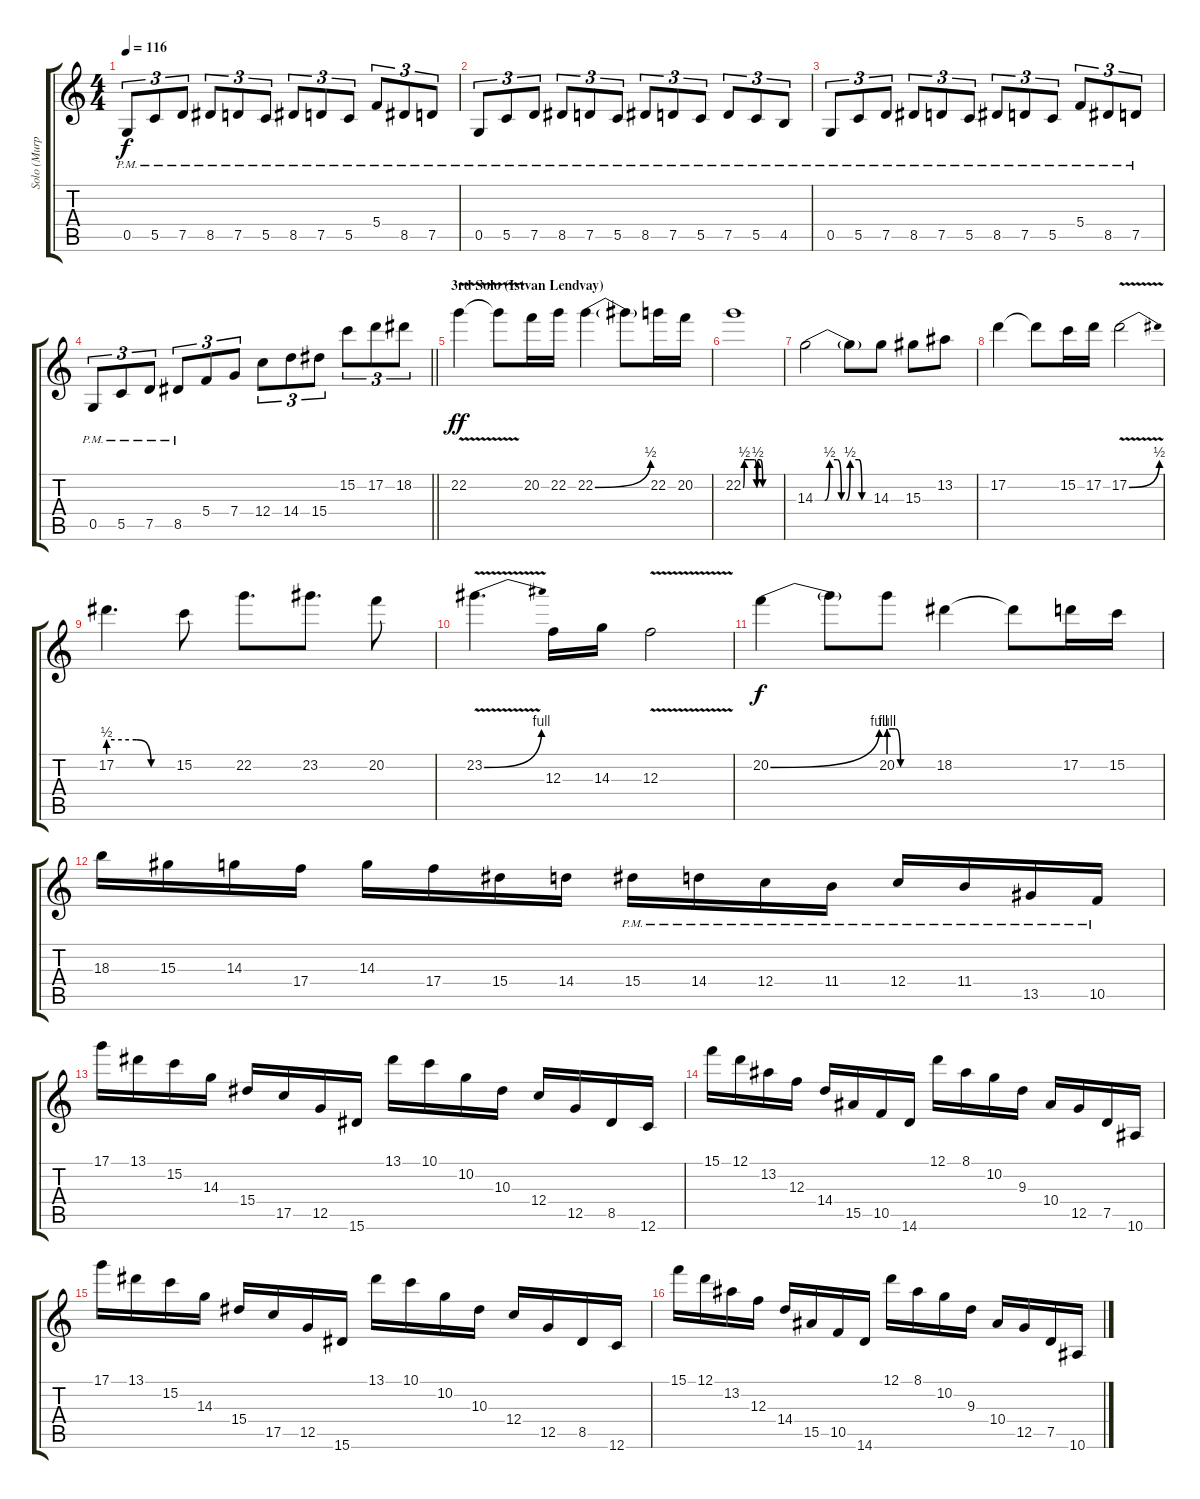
\track ("Solo (Murphy/Lendvay/Suzuki)" "Solo (Murp") {instrument overdrivenguitar}
\staff {score tabs}
\tuning (D4 A3 F3 C3 G2 C2) {hide}
\ts (4 4)
\tempo 116
\clef g2
\ks c
0.5{pm}.8{tu (3 2) dy f volume 15} 5.5{pm}.8{tu (3 2)} 7.5{pm}.8{tu (3 2)} 8.5{pm}.8{tu (3 2)} 7.5{pm}.8{tu (3 2)} 5.5{pm}.8{tu (3 2)} 8.5{pm}.8{tu (3 2)} 7.5{pm}.8{tu (3 2)} 5.5{pm}.8{tu (3 2)} 5.4{pm}.8{tu (3 2)} 8.5{pm}.8{tu (3 2)} 7.5{pm}.8{tu (3 2)} |
0.5{pm}.8{tu (3 2)} 5.5{pm}.8{tu (3 2)} 7.5{pm}.8{tu (3 2)} 8.5{pm}.8{tu (3 2)} 7.5{pm}.8{tu (3 2)} 5.5{pm}.8{tu (3 2)} 8.5{pm}.8{tu (3 2)} 7.5{pm}.8{tu (3 2)} 5.5{pm}.8{tu (3 2)} 7.5{pm}.8{tu (3 2)} 5.5{pm}.8{tu (3 2)} 4.5{pm}.8{tu (3 2)} |
0.5{pm}.8{tu (3 2)} 5.5{pm}.8{tu (3 2)} 7.5{pm}.8{tu (3 2)} 8.5{pm}.8{tu (3 2)} 7.5{pm}.8{tu (3 2)} 5.5{pm}.8{tu (3 2)} 8.5{pm}.8{tu (3 2)} 7.5{pm}.8{tu (3 2)} 5.5{pm}.8{tu (3 2)} 5.4{pm}.8{tu (3 2)} 8.5{pm}.8{tu (3 2)} 7.5{pm}.8{tu (3 2)} |
\barLineRight lightlight
0.5{pm}.8{tu (3 2)} 5.5{pm}.8{tu (3 2)} 7.5{pm}.8{tu (3 2)} 8.5{pm}.8{tu (3 2)} 5.4.8{tu (3 2)} 7.4.8{tu (3 2)} 12.4.8{tu (3 2)} 14.4.8{tu (3 2)} 15.4.8{tu (3 2)} 15.2.8{tu (3 2)} 17.2.8{tu (3 2)} 18.2.8{tu (3 2)} |
\section ("" "3rd Solo (Istvan Lendvay) ")
22.2{v}.4{dy ff} 22.2{t}.8 20.2.16 22.2.16 22.2{be (bend 0 0 60 2)}.4 22.2{t}.8 22.2.16 20.2.16 |
22.2{be (custom 0 0 2 2 10 2 16 2 19 2 22 0 24 2 28 2 32 0 38 0 49 0 60 0)}.1 |
14.3{be (custom 0 0 10 0 15 2 23 2 27 0 32 0 36 2 45 2 48 0 55 0 60 0)}.2 14.3{t}.8 14.3.8 15.3.8 13.2.8 |
17.2.4 17.2{t}.8 15.2.16 17.2.16 17.2{be (bend 0 0 60 2) v}.2 |
17.2{be (custom 0 2 26 2 40 0 60 0)}.4{d} 15.2.8 22.2.8{d} 23.2.8{d} 20.2.8 |
23.2{be (bend 0 0 60 4) v}.4{d} 12.3.16 14.3.16 12.3{v}.2 |
20.2{be (bend 0 0 60 4)}.4{dy f} 20.2{t}.8 20.2{be (custom 0 4 3 4 9 4 16 0 30 0 60 0)}.8 18.2.4 18.2{t}.8 17.2.16 15.2.16 |
18.3.16 15.3.16 14.3.16 17.4.16 14.3.16 17.4.16 15.4.16 14.4.16 15.4{pm}.16 14.4{pm}.16 12.4{pm}.16 11.4{pm}.16 12.4{pm}.16 11.4{pm}.16 13.5{pm}.16 10.5{pm}.16 |
17.1.16 13.1.16 15.2.16 14.3.16 15.4.16 17.5.16 12.5.16 15.6.16 13.1.16 10.1.16 10.2.16 10.3.16 12.4.16 12.5.16 8.5.16 12.6.16 |
15.1.16 12.1.16 13.2.16 12.3.16 14.4.16 15.5.16 10.5.16 14.6.16 12.1.16 8.1.16 10.2.16 9.3.16 10.4.16 12.5.16 7.5.16 10.6.16 |
17.1.16 13.1.16 15.2.16 14.3.16 15.4.16 17.5.16 12.5.16 15.6.16 13.1.16 10.1.16 10.2.16 10.3.16 12.4.16 12.5.16 8.5.16 12.6.16 |
15.1.16 12.1.16 13.2.16 12.3.16 14.4.16 15.5.16 10.5.16 14.6.16 12.1.16 8.1.16 10.2.16 9.3.16 10.4.16 12.5.16 7.5.16 10.6.16
